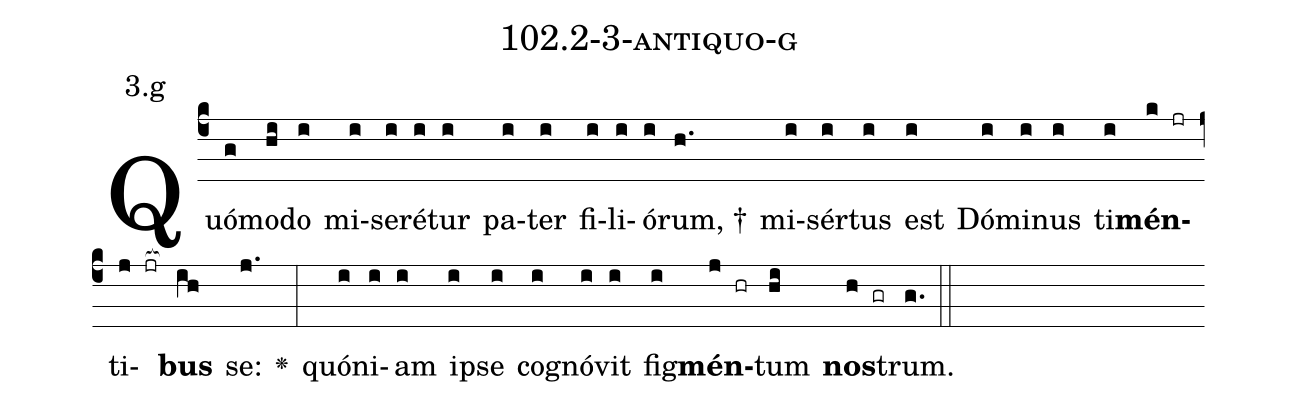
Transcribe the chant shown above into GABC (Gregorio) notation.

name: 102.2-3-antiquo-g;
annotation: 3.g;
%%
(c4)Quó(g)mo(hi)do(i) mi(i)se(i)ré(i)tur(i) pa(i)ter(i) fi(i)li(i)ó(i)rum, †(h.) mi(i)sér(i)tus(i) est(i) Dó(i)mi(i)nus(i) ti(i)<b>mén</b>(k jr)ti(j jr[ocb:1{])<b>bus</b>(ih[ocb:0}]) se:(j.) <v>\greheightstar</v>(:) quón(i)i(i)am(i) ip(i)se(i) co(i)gnó(i)vit(i) fig(i)<b>mén</b>(j hr)tum(hi) <b>nos</b>(h gr)trum.(g.) (::)


%E(i) u(i) o(j) u(hi) a(h) e.(g.) (::)
